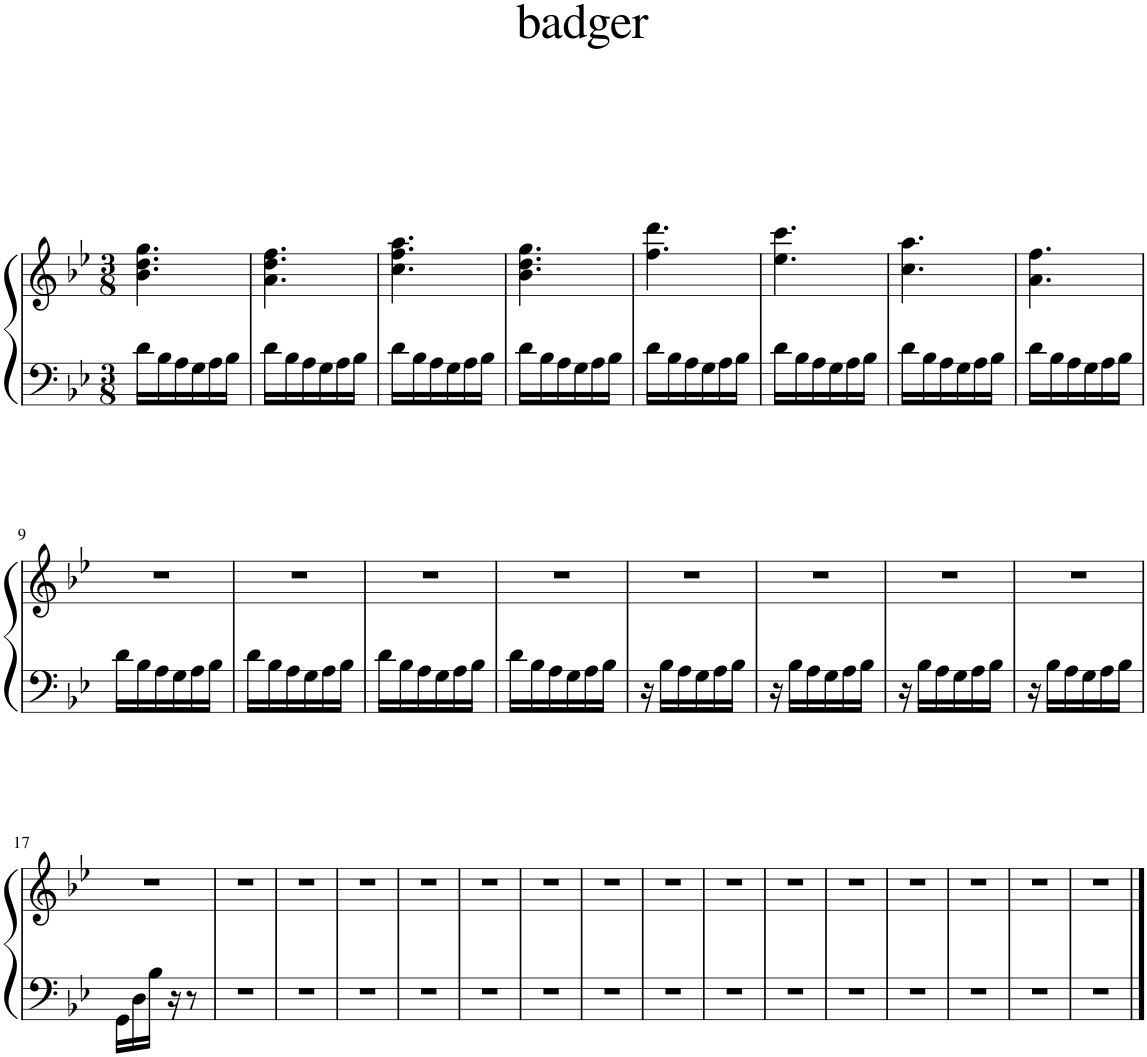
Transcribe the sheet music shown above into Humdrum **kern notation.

**kern	**kern
*part1	*part1
*staff2	*staff1
*I"Piano	*
*I'Pno.	*
*clefF4	*clefG2
*k[b-e-]	*k[b-e-]
*M3/8	*M3/8
=1	=1
16d\LL	4.b-\ 4.dd\ 4.gg\
16B-\	.
16A\	.
16G\	.
16A\	.
16B-\JJ	.
=2	=2
16d\LL	4.a\ 4.dd\ 4.ff\
16B-\	.
16A\	.
16G\	.
16A\	.
16B-\JJ	.
=3	=3
16d\LL	4.cc\ 4.ff\ 4.aa\
16B-\	.
16A\	.
16G\	.
16A\	.
16B-\JJ	.
=4	=4
16d\LL	4.b-\ 4.dd\ 4.gg\
16B-\	.
16A\	.
16G\	.
16A\	.
16B-\JJ	.
=5	=5
16d\LL	4.ff\ 4.ddd\
16B-\	.
16A\	.
16G\	.
16A\	.
16B-\JJ	.
=6	=6
16d\LL	4.ee-\ 4.ccc\
16B-\	.
16A\	.
16G\	.
16A\	.
16B-\JJ	.
=7	=7
16d\LL	4.cc\ 4.aa\
16B-\	.
16A\	.
16G\	.
16A\	.
16B-\JJ	.
=8	=8
16d\LL	4.a\ 4.ff\
16B-\	.
16A\	.
16G\	.
16A\	.
16B-\JJ	.
!!LO:LB:g=z
=9	=9
16d\LL	4.r
16B-\	.
16A\	.
16G\	.
16A\	.
16B-\JJ	.
=10	=10
16d\LL	4.r
16B-\	.
16A\	.
16G\	.
16A\	.
16B-\JJ	.
=11	=11
16d\LL	4.r
16B-\	.
16A\	.
16G\	.
16A\	.
16B-\JJ	.
=12	=12
16d\LL	4.r
16B-\	.
16A\	.
16G\	.
16A\	.
16B-\JJ	.
=13	=13
16r	4.r
16B-\LL	.
16A\	.
16G\	.
16A\	.
16B-\JJ	.
=14	=14
16r	4.r
16B-\LL	.
16A\	.
16G\	.
16A\	.
16B-\JJ	.
=15	=15
16r	4.r
16B-\LL	.
16A\	.
16G\	.
16A\	.
16B-\JJ	.
=16	=16
16r	4.r
16B-\LL	.
16A\	.
16G\	.
16A\	.
16B-\JJ	.
!!LO:LB:g=z
=17	=17
16GG\LL	4.r
16D\	.
16B-\JJ	.
16r	.
8r	.
=18	=18
4.r	4.r
=19	=19
4.r	4.r
=20	=20
4.r	4.r
=21	=21
4.r	4.r
=22	=22
4.r	4.r
=23	=23
4.r	4.r
=24	=24
4.r	4.r
=25	=25
4.r	4.r
=26	=26
4.r	4.r
=27	=27
4.r	4.r
=28	=28
4.r	4.r
=29	=29
4.r	4.r
=30	=30
4.r	4.r
=31	=31
4.r	4.r
=32	=32
4.r	4.r
==	==
*-	*-
